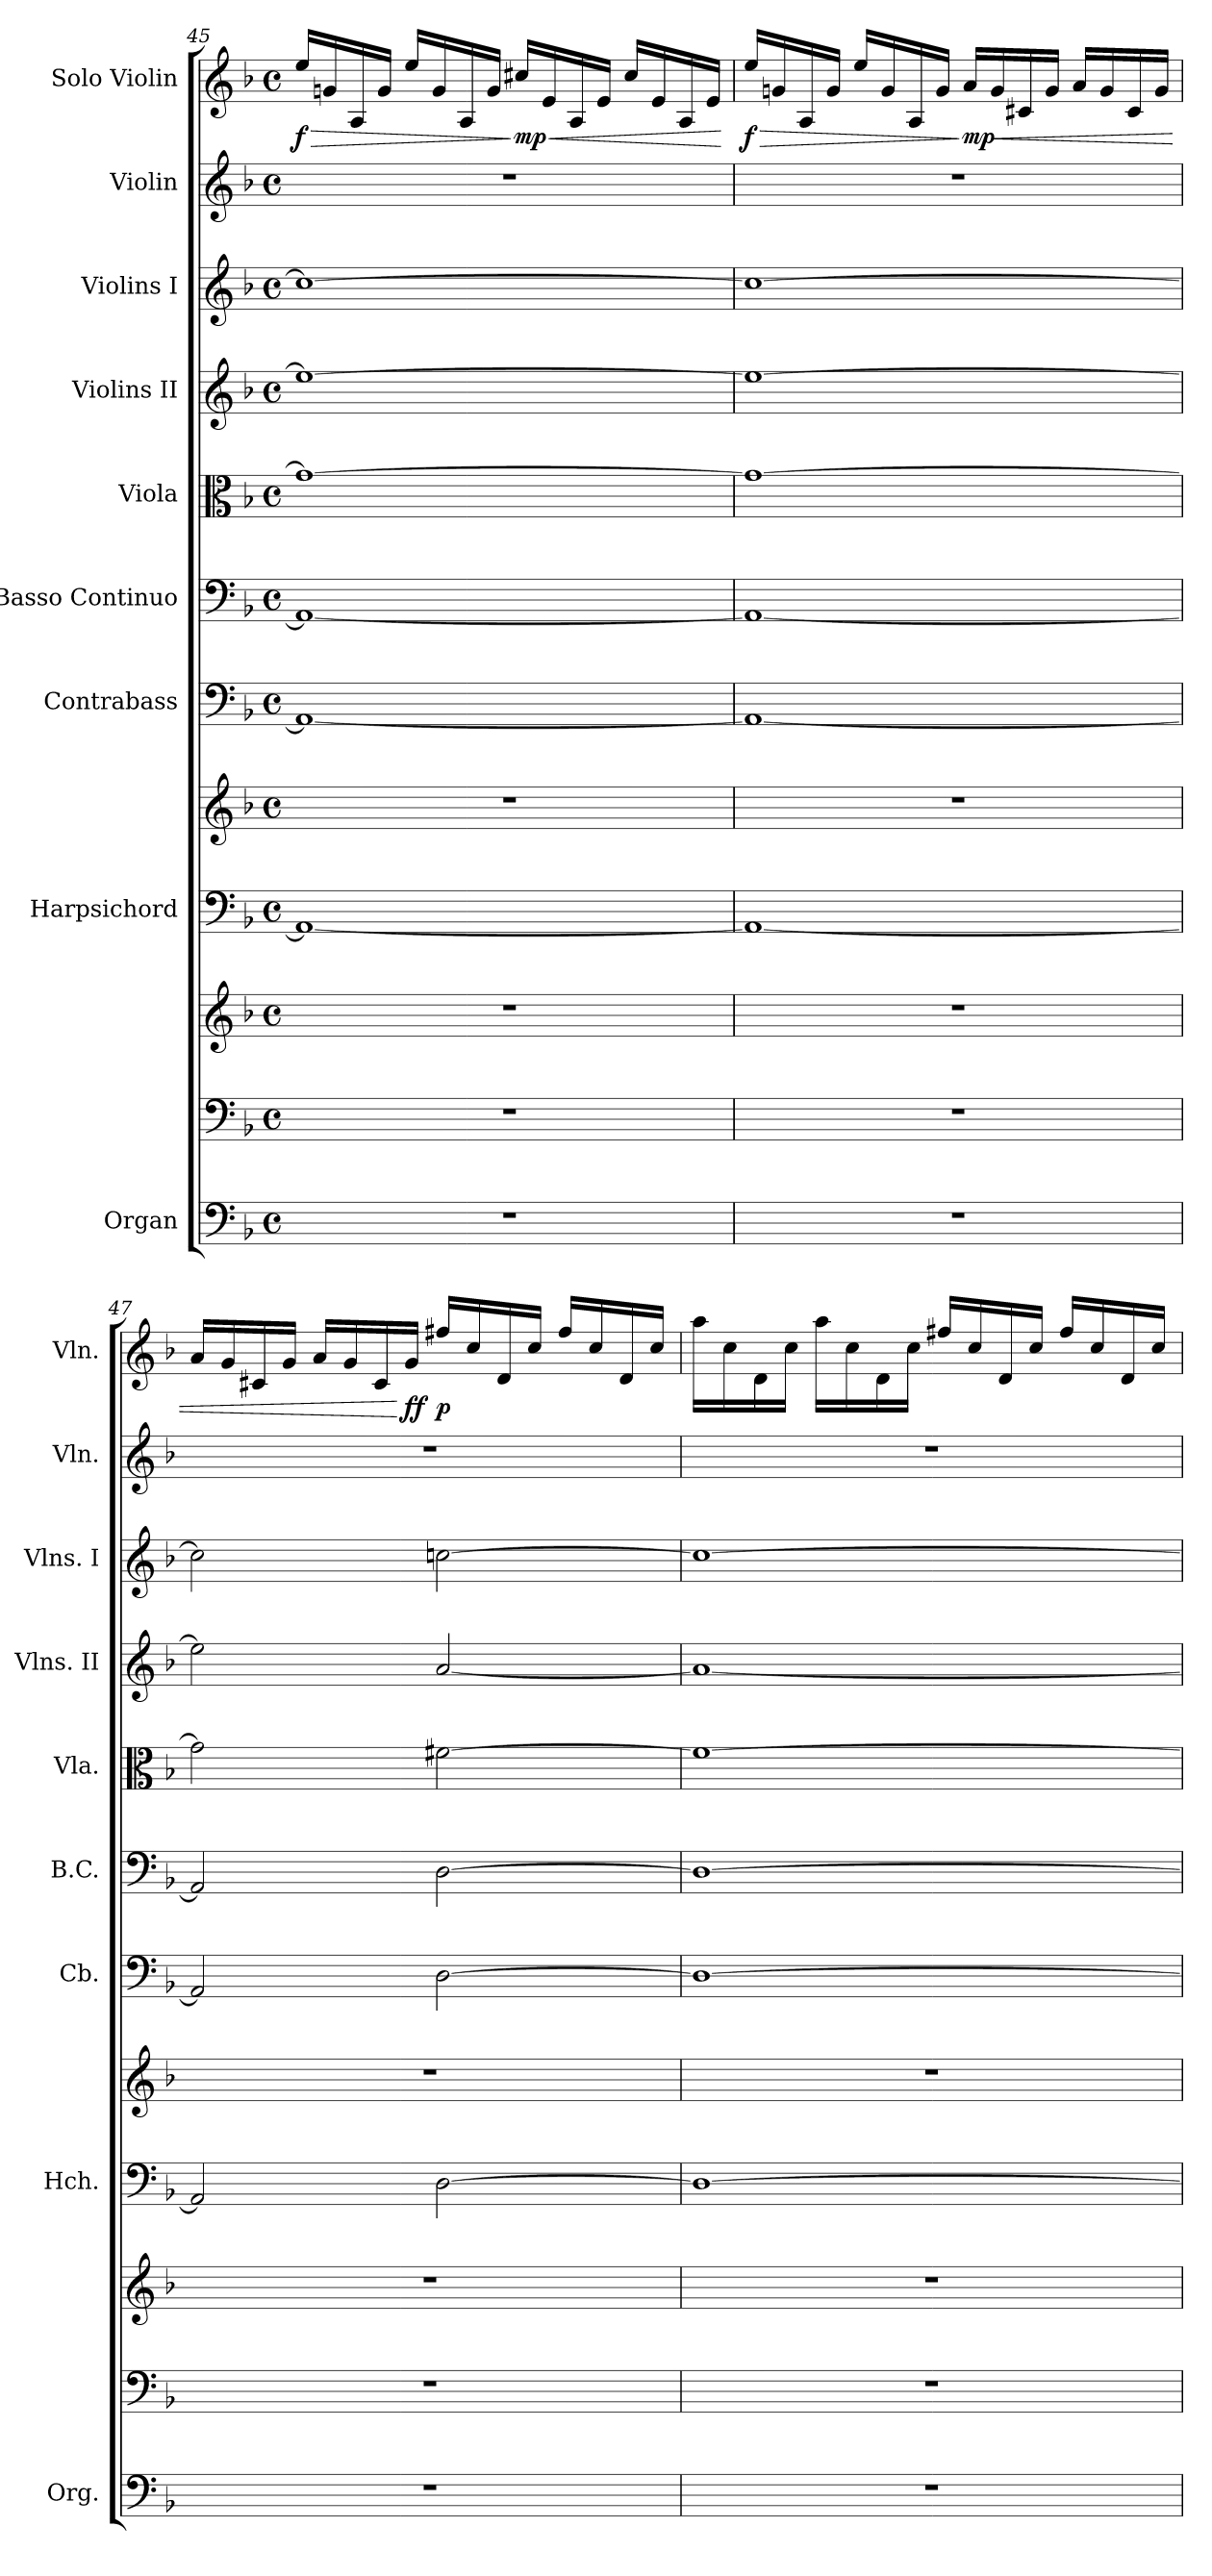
**kern	**kern	**kern	**kern	**kern	**kern	**kern	**kern	**kern	**kern	**kern	**kern	**dynam
*part9	*part9	*part9	*part8	*part8	*part7	*part6	*part5	*part4	*part3	*part2	*part1	*part1
*staff12	*staff11	*staff10	*staff9	*staff8	*staff7	*staff6	*staff5	*staff4	*staff3	*staff2	*staff1	*staff1
*I"Organ	*	*	*I"Harpsichord	*	*I"Contrabass	*I"Basso Continuo	*I"Viola	*I"Violins II	*I"Violins I	*I"Violin	*I"Solo Violin	*
*I'Org.	*	*	*I'Hch.	*	*I'Cb.	*I'B.C.	*I'Vla.	*I'Vlns. II	*I'Vlns. I	*I'Vln.	*I'Vln.	*
*clefF4	*clefF4	*clefG2	*clefF4	*clefG2	*clefF4	*clefF4	*clefC3	*clefG2	*clefG2	*clefG2	*clefG2	*
*	*	*	*	*	*ITrd7c12	*	*	*	*	*	*	*
*k[b-]	*k[b-]	*k[b-]	*k[b-]	*k[b-]	*k[b-]	*k[b-]	*k[b-]	*k[b-]	*k[b-]	*k[b-]	*k[b-]	*
*M4/4	*M4/4	*M4/4	*M4/4	*M4/4	*M4/4	*M4/4	*M4/4	*M4/4	*M4/4	*M4/4	*M4/4	*
*met(c)	*met(c)	*met(c)	*met(c)	*met(c)	*met(c)	*met(c)	*met(c)	*met(c)	*met(c)	*met(c)	*met(c)	*
=45	=45	=45	=45	=45	=45	=45	=45	=45	=45	=45	=45	=45
!	!	!	!	!	!	!	!	!	!	!	!	!LO:HP:b
!	!	!	!	!	!	!	!	!	!	!	!	!LO:DY:n=1:b
1r	1r	1r	1AA_	1r	1AAA_	1AA_	1g_	1ee_	1cc#_	1r	16ee/LL	> f
.	.	.	.	.	.	.	.	.	.	.	16gni/	.
.	.	.	.	.	.	.	.	.	.	.	16A/	.
.	.	.	.	.	.	.	.	.	.	.	16g/JJ	.
.	.	.	.	.	.	.	.	.	.	.	16ee/LL	.
.	.	.	.	.	.	.	.	.	.	.	16g/	.
.	.	.	.	.	.	.	.	.	.	.	16A/	.
.	.	.	.	.	.	.	.	.	.	.	16g/JJ	.
!	!	!	!	!	!	!	!	!	!	!	!	!LO:HP:n=1:b
!	!	!	!	!	!	!	!	!	!	!	!	!LO:DY:n=2:b
.	.	.	.	.	.	.	.	.	.	.	16cc#X/LL	] < mp
.	.	.	.	.	.	.	.	.	.	.	16e/	.
.	.	.	.	.	.	.	.	.	.	.	16A/	.
.	.	.	.	.	.	.	.	.	.	.	16e/JJ	.
.	.	.	.	.	.	.	.	.	.	.	16cc#/LL	.
.	.	.	.	.	.	.	.	.	.	.	16e/	.
.	.	.	.	.	.	.	.	.	.	.	16A/	.
.	.	.	.	.	.	.	.	.	.	.	16e/JJ	.
.	.	.	.	.	.	.	.	.	.	.	.	[
!!LO:LB:g=z
=46	=46	=46	=46	=46	=46	=46	=46	=46	=46	=46	=46	=46
!	!	!	!	!	!	!	!	!	!	!	!	!LO:HP:b
!	!	!	!	!	!	!	!	!	!	!	!	!LO:DY:n=1:b
1r	1r	1r	1AA_	1r	1AAA_	1AA_	1g_	1ee_	1cc#_	1r	16ee/LL	> f
.	.	.	.	.	.	.	.	.	.	.	16gni/	.
.	.	.	.	.	.	.	.	.	.	.	16A/	.
.	.	.	.	.	.	.	.	.	.	.	16g/JJ	.
.	.	.	.	.	.	.	.	.	.	.	16ee/LL	.
.	.	.	.	.	.	.	.	.	.	.	16g/	.
.	.	.	.	.	.	.	.	.	.	.	16A/	.
.	.	.	.	.	.	.	.	.	.	.	16g/JJ	.
!	!	!	!	!	!	!	!	!	!	!	!	!LO:DY:n=2:b
.	.	.	.	.	.	.	.	.	.	.	16a/LL	] mp
!	!	!	!	!	!	!	!	!	!	!	!	!LO:HP:b
.	.	.	.	.	.	.	.	.	.	.	16g/	<
.	.	.	.	.	.	.	.	.	.	.	16c#X/	.
.	.	.	.	.	.	.	.	.	.	.	16g/JJ	.
.	.	.	.	.	.	.	.	.	.	.	16a/LL	.
.	.	.	.	.	.	.	.	.	.	.	16g/	.
.	.	.	.	.	.	.	.	.	.	.	16c#/	.
.	.	.	.	.	.	.	.	.	.	.	16g/JJ	.
=47	=47	=47	=47	=47	=47	=47	=47	=47	=47	=47	=47	=47
1r	1r	1r	2AA/]	1r	2AAA/]	2AA/]	2g\]	2ee\]	2cc#\]	1r	16a/LL	.
.	.	.	.	.	.	.	.	.	.	.	16g/	.
.	.	.	.	.	.	.	.	.	.	.	16c#X/	.
.	.	.	.	.	.	.	.	.	.	.	16g/JJ	.
.	.	.	.	.	.	.	.	.	.	.	16a/LL	.
.	.	.	.	.	.	.	.	.	.	.	16g/	.
.	.	.	.	.	.	.	.	.	.	.	16c#/	.
!	!	!	!	!	!	!	!	!	!	!	!	!LO:DY:n=1:b
.	.	.	.	.	.	.	.	.	.	.	16g/JJ	[ ff
!	!	!	!	!	!	!	!	!	!	!	!	!LO:DY:n=2:b
.	.	.	[2D\	.	[2DD\	[2D\	[2f#X\	[2a/	[2ccn\	.	16ff#X/LL	p
.	.	.	.	.	.	.	.	.	.	.	16cc/	.
.	.	.	.	.	.	.	.	.	.	.	16d/	.
.	.	.	.	.	.	.	.	.	.	.	16cc/JJ	.
.	.	.	.	.	.	.	.	.	.	.	16ff#/LL	.
.	.	.	.	.	.	.	.	.	.	.	16cc/	.
.	.	.	.	.	.	.	.	.	.	.	16d/	.
.	.	.	.	.	.	.	.	.	.	.	16cc/JJ	.
!!LO:PB:g=z
=48	=48	=48	=48	=48	=48	=48	=48	=48	=48	=48	=48	=48
1r	1r	1r	1D_	1r	1DD_	1D_	1f#_	1a_	1cc_	1r	16aa\LL	.
.	.	.	.	.	.	.	.	.	.	.	16cc\	.
.	.	.	.	.	.	.	.	.	.	.	16d\	.
.	.	.	.	.	.	.	.	.	.	.	16cc\JJ	.
.	.	.	.	.	.	.	.	.	.	.	16aa\LL	.
.	.	.	.	.	.	.	.	.	.	.	16cc\	.
.	.	.	.	.	.	.	.	.	.	.	16d\	.
.	.	.	.	.	.	.	.	.	.	.	16cc\JJ	.
.	.	.	.	.	.	.	.	.	.	.	16ff#X/LL	.
.	.	.	.	.	.	.	.	.	.	.	16cc/	.
.	.	.	.	.	.	.	.	.	.	.	16d/	.
.	.	.	.	.	.	.	.	.	.	.	16cc/JJ	.
.	.	.	.	.	.	.	.	.	.	.	16ff#/LL	.
.	.	.	.	.	.	.	.	.	.	.	16cc/	.
.	.	.	.	.	.	.	.	.	.	.	16d/	.
.	.	.	.	.	.	.	.	.	.	.	16cc/JJ	.
=	=	=	=	=	=	=	=	=	=	=	=	=
*-	*-	*-	*-	*-	*-	*-	*-	*-	*-	*-	*-	*-
